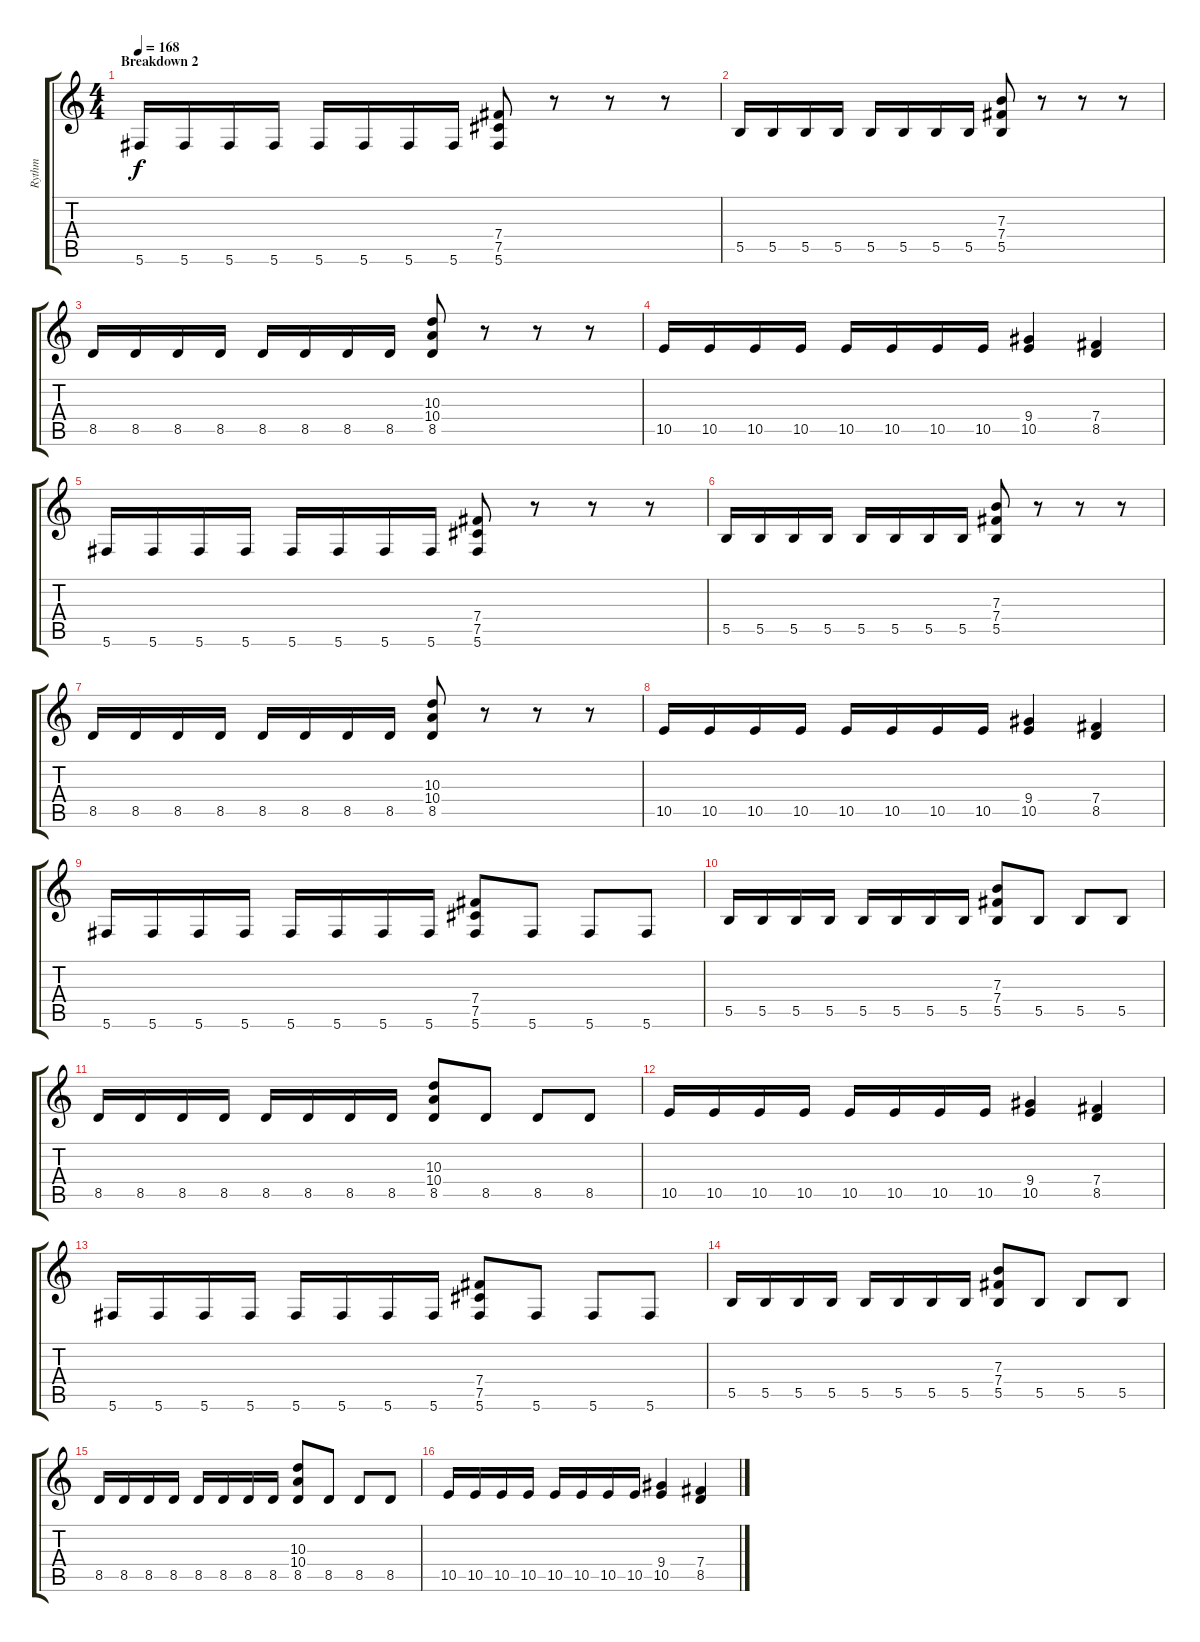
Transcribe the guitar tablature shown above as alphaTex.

\track ("Rythm" "Rythm") {instrument distortionguitar}
\staff {score tabs}
\tuning (Db4 Ab3 E3 B2 Gb2 Db2) {hide}
\ts (4 4)
\section ("" "Breakdown 2")
\tempo 168
\clef g2
\ks c
5.6.16{dy f} 5.6.16 5.6.16 5.6.16 5.6.16 5.6.16 5.6.16 5.6.16 (7.4 7.5 5.6).8 r.8 r.8 r.8 |
5.5.16 5.5.16 5.5.16 5.5.16 5.5.16 5.5.16 5.5.16 5.5.16 (7.3 7.4 5.5).8 r.8 r.8 r.8 |
8.5.16 8.5.16 8.5.16 8.5.16 8.5.16 8.5.16 8.5.16 8.5.16 (10.3 10.4 8.5).8 r.8 r.8 r.8 |
10.5.16 10.5.16 10.5.16 10.5.16 10.5.16 10.5.16 10.5.16 10.5.16 (9.4 10.5).4 (7.4 8.5).4 |
5.6.16 5.6.16 5.6.16 5.6.16 5.6.16 5.6.16 5.6.16 5.6.16 (7.4 7.5 5.6).8 r.8 r.8 r.8 |
5.5.16 5.5.16 5.5.16 5.5.16 5.5.16 5.5.16 5.5.16 5.5.16 (7.3 7.4 5.5).8 r.8 r.8 r.8 |
8.5.16 8.5.16 8.5.16 8.5.16 8.5.16 8.5.16 8.5.16 8.5.16 (10.3 10.4 8.5).8 r.8 r.8 r.8 |
10.5.16 10.5.16 10.5.16 10.5.16 10.5.16 10.5.16 10.5.16 10.5.16 (9.4 10.5).4 (7.4 8.5).4 |
5.6.16 5.6.16 5.6.16 5.6.16 5.6.16 5.6.16 5.6.16 5.6.16 (7.4 7.5 5.6).8 5.6.8 5.6.8 5.6.8 |
5.5.16 5.5.16 5.5.16 5.5.16 5.5.16 5.5.16 5.5.16 5.5.16 (7.3 7.4 5.5).8 5.5.8 5.5.8 5.5.8 |
8.5.16 8.5.16 8.5.16 8.5.16 8.5.16 8.5.16 8.5.16 8.5.16 (10.3 10.4 8.5).8 8.5.8 8.5.8 8.5.8 |
10.5.16 10.5.16 10.5.16 10.5.16 10.5.16 10.5.16 10.5.16 10.5.16 (9.4 10.5).4 (7.4 8.5).4 |
5.6.16 5.6.16 5.6.16 5.6.16 5.6.16 5.6.16 5.6.16 5.6.16 (7.4 7.5 5.6).8 5.6.8 5.6.8 5.6.8 |
5.5.16 5.5.16 5.5.16 5.5.16 5.5.16 5.5.16 5.5.16 5.5.16 (7.3 7.4 5.5).8 5.5.8 5.5.8 5.5.8 |
8.5.16 8.5.16 8.5.16 8.5.16 8.5.16 8.5.16 8.5.16 8.5.16 (10.3 10.4 8.5).8 8.5.8 8.5.8 8.5.8 |
10.5.16 10.5.16 10.5.16 10.5.16 10.5.16 10.5.16 10.5.16 10.5.16 (9.4 10.5).4 (7.4 8.5).4
